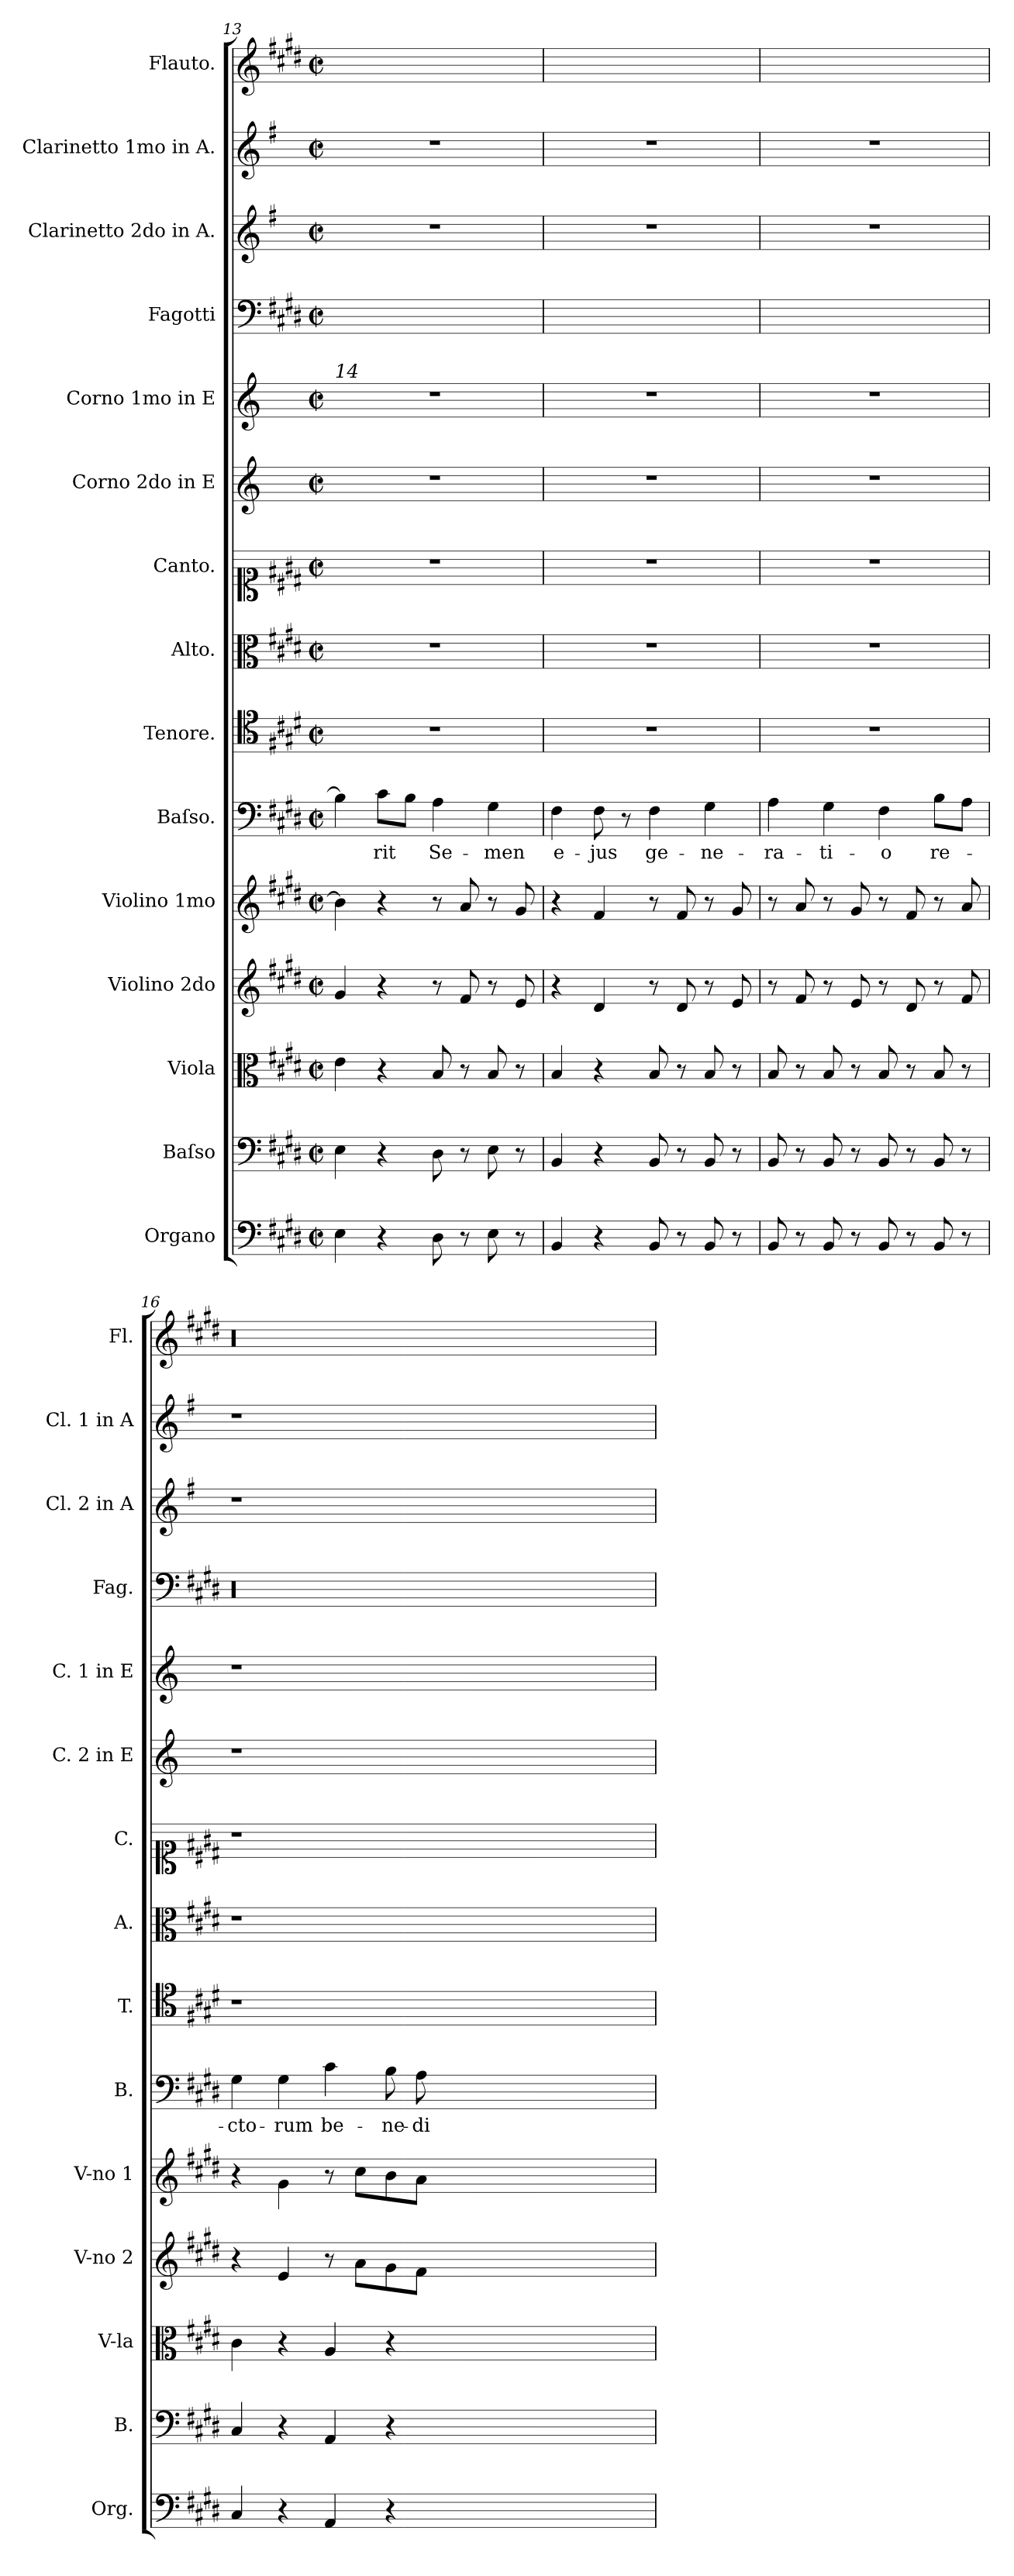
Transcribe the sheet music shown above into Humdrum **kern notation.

**kern	**kern	**kern	**kern	**kern	**kern	**text	**kern	**kern	**kern	**kern	**kern	**kern	**kern	**kern	**kern
*part15	*part14	*part13	*part12	*part11	*part10	*part10	*part9	*part8	*part7	*part6	*part5	*part4	*part3	*part2	*part1
*staff15	*staff14	*staff13	*staff12	*staff11	*staff10	*staff10	*staff9	*staff8	*staff7	*staff6	*staff5	*staff4	*staff3	*staff2	*staff1
*I"Organo	*I"Baſso	*I"Viola	*I"Violino 2do	*I"Violino 1mo	*I"Baſso.	*	*I"Tenore.	*I"Alto.	*I"Canto.	*I"Corno 2do in E	*I"Corno 1mo in E	*I"Fagotti	*I"Clarinetto 2do in A.	*I"Clarinetto 1mo in A.	*I"Flauto.
*I'Org.	*I'B.	*I'V-la	*I'V-no 2	*I'V-no 1	*I'B.	*	*I'T.	*I'A.	*I'C.	*I'C. 2 in E	*I'C. 1 in E	*I'Fag.	*I'Cl. 2 in A	*I'Cl. 1 in A	*I'Fl.
*clefF4	*clefF4	*clefC3	*clefG2	*clefG2	*clefF4	*	*clefC4	*clefC3	*clefC1	*clefG2	*clefG2	*clefF4	*clefG2	*clefG2	*clefG2
*	*	*	*	*	*	*	*	*	*	*ITrd5c8	*ITrd5c8	*	*ITrd2c3	*ITrd2c3	*
*k[f#c#g#d#]	*k[f#c#g#d#]	*k[f#c#g#d#]	*k[f#c#g#d#]	*k[f#c#g#d#]	*k[f#c#g#d#]	*	*k[f#c#g#d#]	*k[f#c#g#d#]	*k[f#c#g#d#]	*k[f#c#g#d#]	*k[f#c#g#d#]	*k[f#c#g#d#]	*k[f#c#g#d#]	*k[f#c#g#d#]	*k[f#c#g#d#]
*M2/2	*M2/2	*M2/2	*M2/2	*M2/2	*M2/2	*	*M2/2	*M2/2	*M2/2	*M2/2	*M2/2	*M2/2	*M2/2	*M2/2	*M2/2
*met(c|)	*met(c|)	*met(c|)	*met(c|)	*met(c|)	*met(c|)	*	*met(c|)	*met(c|)	*met(c|)	*met(c|)	*met(c|)	*met(c|)	*met(c|)	*met(c|)	*met(c|)
=13	=13	=13	=13	=13	=13	=13	=13	=13	=13	=13	=13	=13	=13	=13	=13
!	!	!	!	!	!	!	!	!	!	!	!LO:TX:a:i:t=14	!	!	!	!
4E\	4E\	4e\	4g#/	4b\]	4B\]	.	1r	1r	1r	1r	1r	1ryy	1r	1r	1ryy
4r	4r	4r	4r	4r	8c#\L	-rit	.	.	.	.	.	.	.	.	.
.	.	.	.	.	8B\J	.	.	.	.	.	.	.	.	.	.
8D#\	8D#\	8B/	8r	8r	4A\	Se-	.	.	.	.	.	.	.	.	.
8r	8r	8r	8f#/	8a/	.	.	.	.	.	.	.	.	.	.	.
8E\	8E\	8B/	8r	8r	4G#\	-men	.	.	.	.	.	.	.	.	.
8r	8r	8r	8e/	8g#/	.	.	.	.	.	.	.	.	.	.	.
=14	=14	=14	=14	=14	=14	=14	=14	=14	=14	=14	=14	=14	=14	=14	=14
4BB/	4BB/	4B/	4r	4r	4F#\	e-	1r	1r	1r	1r	1r	1ryy	1r	1r	1ryy
4r	4r	4r	4d#/	4f#/	8F#\	-jus	.	.	.	.	.	.	.	.	.
.	.	.	.	.	8r	.	.	.	.	.	.	.	.	.	.
8BB/	8BB/	8B/	8r	8r	4F#\	ge-	.	.	.	.	.	.	.	.	.
8r	8r	8r	8d#/	8f#/	.	.	.	.	.	.	.	.	.	.	.
8BB/	8BB/	8B/	8r	8r	4G#\	-ne-	.	.	.	.	.	.	.	.	.
8r	8r	8r	8e/	8g#/	.	.	.	.	.	.	.	.	.	.	.
=15	=15	=15	=15	=15	=15	=15	=15	=15	=15	=15	=15	=15	=15	=15	=15
8BB/	8BB/	8B/	8r	8r	4A\	-ra-	1r	1r	1r	1r	1r	1ryy	1r	1r	1ryy
8r	8r	8r	8f#/	8a/	.	.	.	.	.	.	.	.	.	.	.
8BB/	8BB/	8B/	8r	8r	4G#\	-ti-	.	.	.	.	.	.	.	.	.
8r	8r	8r	8e/	8g#/	.	.	.	.	.	.	.	.	.	.	.
8BB/	8BB/	8B/	8r	8r	4F#\	-o	.	.	.	.	.	.	.	.	.
8r	8r	8r	8d#/	8f#/	.	.	.	.	.	.	.	.	.	.	.
8BB/	8BB/	8B/	8r	8r	8B\L	re-	.	.	.	.	.	.	.	.	.
8r	8r	8r	8f#/	8a/	8A\J	.	.	.	.	.	.	.	.	.	.
=16	=16	=16	=16	=16	=16	=16	=16	=16	=16	=16	=16	=16	=16	=16	=16
4C#/	4C#/	4c#\	4r	4r	4G#\	-cto-	1r	1r	1r	1r	1r	00r	1r	1r	00r
4r	4r	4r	4e/	4g#\	4G#\	-rum	.	.	.	.	.	.	.	.	.
4AA/	4AA/	4A/	8r	8r	4c#\	be-	.	.	.	.	.	.	.	.	.
.	.	.	8a\L	8cc#\L	.	.	.	.	.	.	.	.	.	.	.
4r	4r	4r	8g#\	8b\	8B\	-ne-	.	.	.	.	.	.	.	.	.
.	.	.	8f#\J	8a\J	8A\	-di-	.	.	.	.	.	.	.	.	.
0.ryy	0.ryy	0.ryy	0.ryy	0.ryy	0.ryy	.	0.ryy	0.ryy	0.ryy	0.ryy	0.ryy	.	0.ryy	0.ryy	.
=	=	=	=	=	=	=	=	=	=	=	=	=	=	=	=
*-	*-	*-	*-	*-	*-	*-	*-	*-	*-	*-	*-	*-	*-	*-	*-
